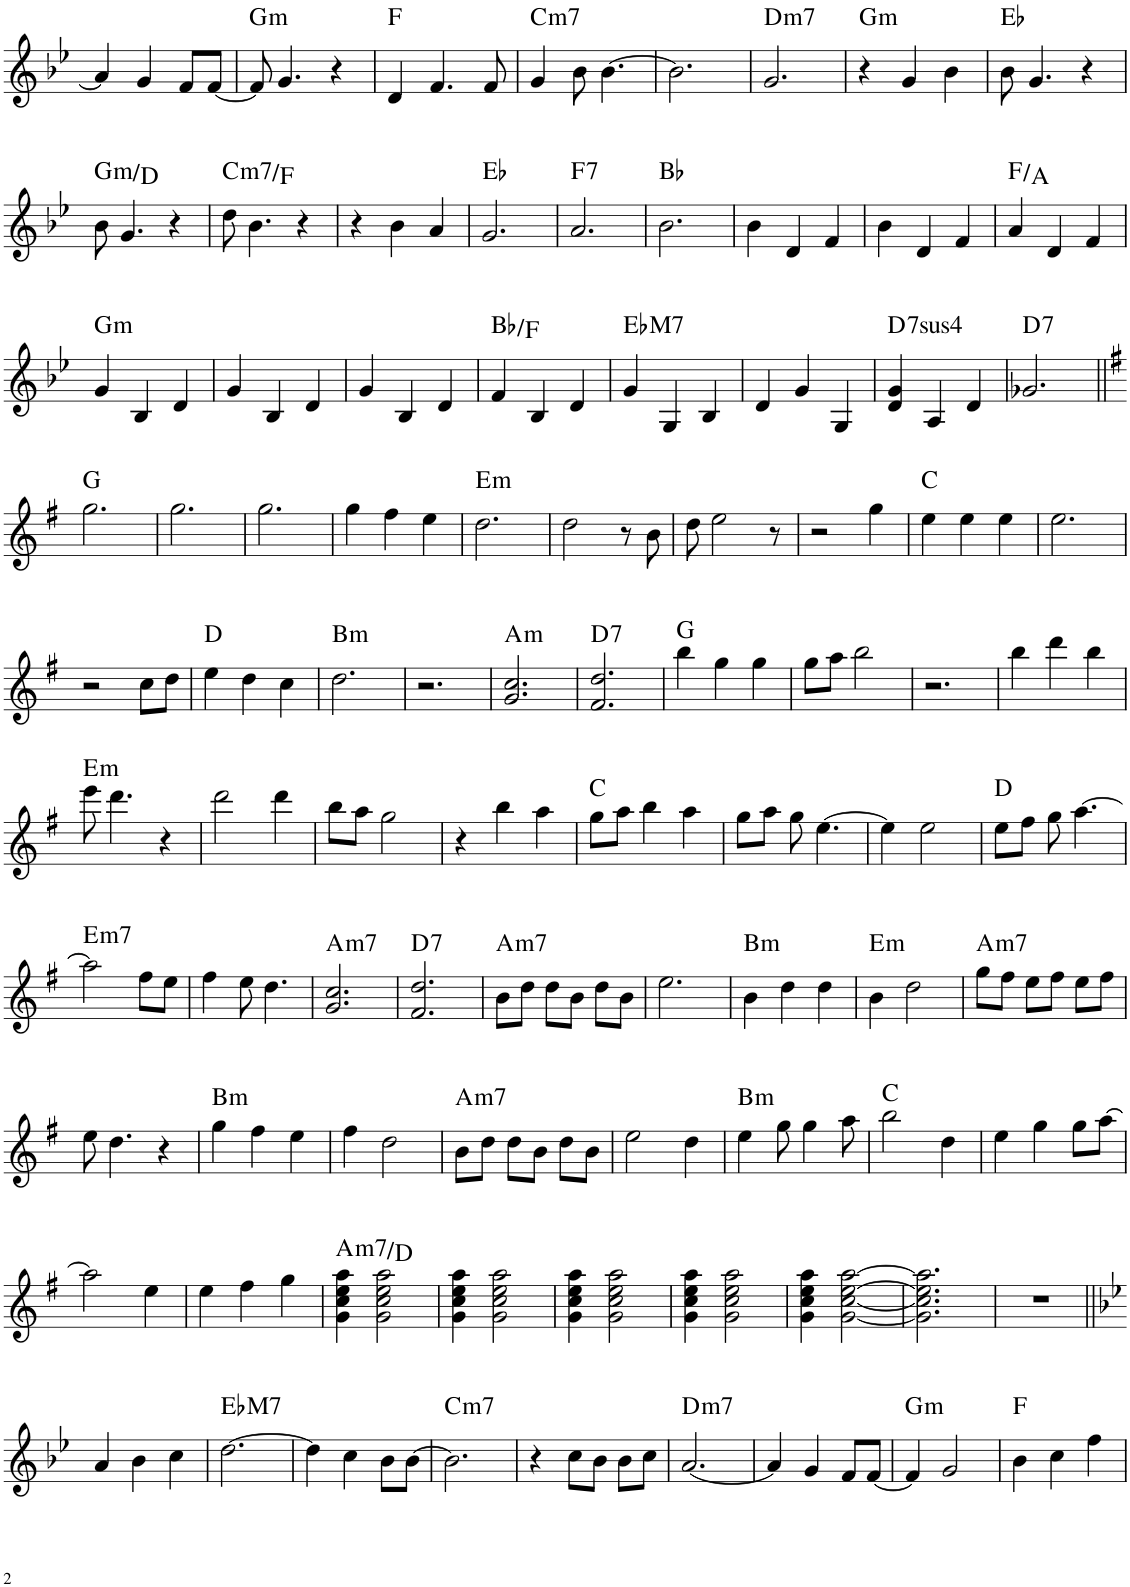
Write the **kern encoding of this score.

**kern	**harte
*part1	*part1
*staff1	*
*I"Piano	*
*I'Pno.	*
!!LO:PB:g=z
*clefG2	*
*k[b-e-]	*
*M3/4	*
=83	=83
4a/]	.
4g/	.
8f/L	.
[8f/J	.
=84	=84
!	!LO:H:kt=m
8f/]	G:min
4.g/	.
4r	.
=85	=85
4d/	F:maj
4.f/	.
8f/	.
=86	=86
!	!LO:H:kt=m7
4g/	C:min7
8b-\	.
[4.b-\	.
=87	=87
2.b-\]	.
=88	=88
!	!LO:H:kt=m7
2.g/	D:min7
=89	=89
!	!LO:H:kt=m
4r	G:min
4g/	.
4b-\	.
=90	=90
8b-\	Eb:maj
4.g/	.
4r	.
!!LO:LB:g=z
=91	=91
!	!LO:H:kt=m
8b-\	G:min/5
4.g/	.
4r	.
=92	=92
!	!LO:H:kt=m7
8dd\	C:min7/4
4.b-\	.
4r	.
=93	=93
4r	.
4b-\	.
4a/	.
=94	=94
2.g/	Eb:maj
=95	=95
!	!LO:H:kt=7
2.a/	F:7
=96	=96
2.b-\	Bb:maj
=97	=97
4b-\	.
4d/	.
4f/	.
=98	=98
4b-\	.
4d/	.
4f/	.
=99	=99
4a/	F:maj/3
4d/	.
4f/	.
!!LO:LB:g=z
=100	=100
!	!LO:H:kt=m
4g/	G:min
4B-/	.
4d/	.
=101	=101
4g/	.
4B-/	.
4d/	.
=102	=102
4g/	.
4B-/	.
4d/	.
=103	=103
4f/	Bb:maj/5
4B-/	.
4d/	.
=104	=104
!	!LO:H:kt=M7
4g/	Eb:maj7
4G/	.
4B-/	.
=105	=105
4d/	.
4g/	.
4G/	.
=106	=106
!	!LO:H:kt=74
4d/ 4g/	D:sus4(7)
4A/	.
4d/	.
=107	=107
!	!LO:H:kt=7
2.g-X/	D:7
!!LO:LB:g=z
=108||	=108||
*k[f#]	*
2.gg\	G:maj
=109	=109
2.gg\	.
=110	=110
2.gg\	.
=111	=111
4gg\	.
4ff#\	.
4ee\	.
=112	=112
!	!LO:H:kt=m
2.dd\	E:min
=113	=113
2dd\	.
8r	.
8b\	.
=114	=114
8dd\	.
2ee\	.
8r	.
=115	=115
2r	.
4gg\	.
=116	=116
4ee\	C:maj
4ee\	.
4ee\	.
=117	=117
2.ee\	.
!!LO:LB:g=z
=118	=118
2r	.
8cc\L	.
8dd\J	.
=119	=119
4ee\	D:maj
4dd\	.
4cc\	.
=120	=120
!	!LO:H:kt=m
2.dd\	B:min
=121	=121
2.r	.
=122	=122
!	!LO:H:kt=m
2.g/ 2.cc/	A:min
=123	=123
!	!LO:H:kt=7
2.f#/ 2.dd/	D:7
=124	=124
4bb\	G:maj
4gg\	.
4gg\	.
=125	=125
8gg\L	.
8aa\J	.
2bb\	.
=126	=126
2.r	.
=127	=127
4bb\	.
4ddd\	.
4bb\	.
!!LO:LB:g=z
=128	=128
!	!LO:H:kt=m
8eee\	E:min
4.ddd\	.
4r	.
=129	=129
2ddd\	.
4ddd\	.
=130	=130
8bb\L	.
8aa\J	.
2gg\	.
=131	=131
4r	.
4bb\	.
4aa\	.
=132	=132
8gg\L	C:maj
8aa\J	.
4bb\	.
4aa\	.
=133	=133
8gg\L	.
8aa\J	.
8gg\	.
[4.ee\	.
=134	=134
4ee\]	.
2ee\	.
=135	=135
8ee\L	D:maj
8ff#\J	.
8gg\	.
[4.aa\	.
!!LO:LB:g=z
=136	=136
!	!LO:H:kt=m7
2aa\]	E:min7
8ff#\L	.
8ee\J	.
=137	=137
4ff#\	.
8ee\	.
4.dd\	.
=138	=138
!	!LO:H:kt=m7
2.g/ 2.cc/	A:min7
=139	=139
!	!LO:H:kt=7
2.f#/ 2.dd/	D:7
=140	=140
!	!LO:H:kt=m7
8b\L	A:min7
8dd\J	.
8dd\L	.
8b\J	.
8dd\L	.
8b\J	.
=141	=141
2.ee\	.
=142	=142
!	!LO:H:kt=m
4b\	B:min
4dd\	.
4dd\	.
=143	=143
!	!LO:H:kt=m
4b\	E:min
2dd\	.
=144	=144
!	!LO:H:kt=m7
8gg\L	A:min7
8ff#\J	.
8ee\L	.
8ff#\J	.
8ee\L	.
8ff#\J	.
!!LO:LB:g=z
=145	=145
8ee\	.
4.dd\	.
4r	.
=146	=146
!	!LO:H:kt=m
4gg\	B:min
4ff#\	.
4ee\	.
=147	=147
4ff#\	.
2dd\	.
=148	=148
!	!LO:H:kt=m7
8b\L	A:min7
8dd\J	.
8dd\L	.
8b\J	.
8dd\L	.
8b\J	.
=149	=149
2ee\	.
4dd\	.
=150	=150
!	!LO:H:kt=m
4ee\	B:min
8gg\	.
4gg\	.
8aa\	.
=151	=151
2bb\	C:maj
4dd\	.
=152	=152
4ee\	.
4gg\	.
8gg\L	.
[8aa\J	.
!!LO:LB:g=z
=153	=153
2aa\]	.
4ee\	.
=154	=154
4ee\	.
4ff#\	.
4gg\	.
=155	=155
!	!LO:H:kt=m7
4g\ 4cc\ 4ee\ 4aa\	A:min7/4
2g\ 2cc\ 2ee\ 2aa\	.
=156	=156
4g\ 4cc\ 4ee\ 4aa\	.
2g\ 2cc\ 2ee\ 2aa\	.
=157	=157
4g\ 4cc\ 4ee\ 4aa\	.
2g\ 2cc\ 2ee\ 2aa\	.
=158	=158
4g\ 4cc\ 4ee\ 4aa\	.
2g\ 2cc\ 2ee\ 2aa\	.
=159	=159
4g\ 4cc\ 4ee\ 4aa\	.
[2g\ [2cc\ [2ee\ [2aa\	.
=160	=160
2.g\] 2.cc\] 2.ee\] 2.aa\]	.
=161	=161
2.r	.
!!LO:LB:g=z
=162||	=162||
*k[b-e-]	*
4a/	.
4b-\	.
4cc\	.
=163	=163
!	!LO:H:kt=M7
[2.dd\	Eb:maj7
=164	=164
4dd\]	.
4cc\	.
8b-\L	.
[8b-\J	.
=165	=165
!	!LO:H:kt=m7
2.b-\]	C:min7
=166	=166
4r	.
8cc\L	.
8b-\J	.
8b-\L	.
8cc\J	.
=167	=167
!	!LO:H:kt=m7
[2.a/	D:min7
=168	=168
4a/]	.
4g/	.
8f/L	.
[8f/J	.
=169	=169
!	!LO:H:kt=m
4f/]	G:min
2g/	.
=170	=170
4b-\	F:maj
4cc\	.
4ff\	.
=	=
*-	*-
